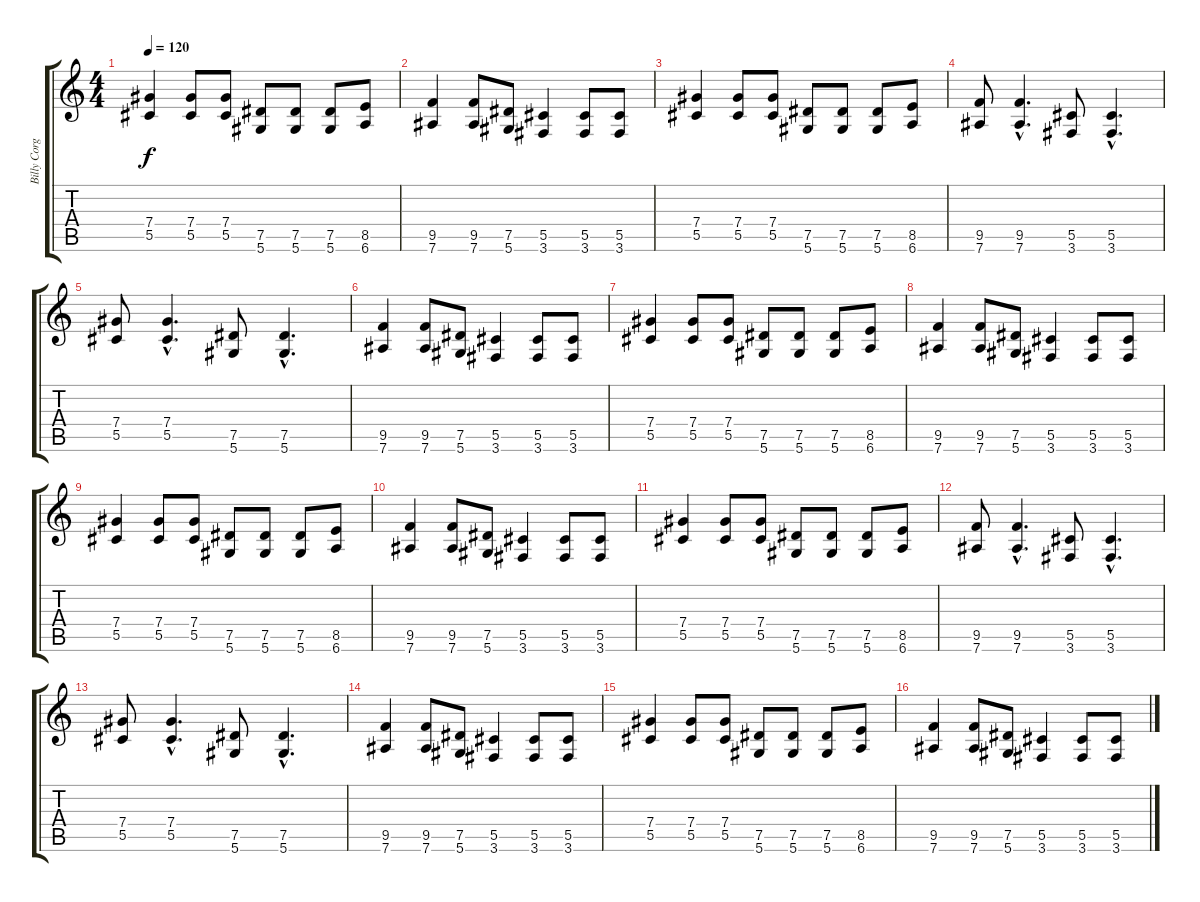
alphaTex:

\track ("Billy Corgan" "Billy Corg") {instrument electricguitarjazz}
\staff {score tabs}
\tuning (Eb4 Bb3 Gb3 Db3 Ab2 Eb2) {hide}
\ts (4 4)
\tempo 120
\clef g2
\ks c
(7.4 5.5).4{dy f} (7.4 5.5).8 (7.4 5.5).8 (7.5 5.6).8 (7.5 5.6).8 (7.5 5.6).8 (8.5 6.6).8 |
(9.5 7.6).4 (9.5 7.6).8 (7.5 5.6).8 (5.5 3.6).4 (5.5 3.6).8 (5.5 3.6).8 |
(7.4 5.5).4 (7.4 5.5).8 (7.4 5.5).8 (7.5 5.6).8 (7.5 5.6).8 (7.5 5.6).8 (8.5 6.6).8 |
(9.5 7.6).8 (9.5{hac} 7.6{hac}).4{d} (5.5 3.6).8 (5.5{hac} 3.6{hac}).4{d} |
(7.4 5.5).8 (7.4{hac} 5.5{hac}).4{d} (7.5 5.6).8 (7.5{hac} 5.6{hac}).4{d} |
(9.5 7.6).4 (9.5 7.6).8 (7.5 5.6).8 (5.5 3.6).4 (5.5 3.6).8 (5.5 3.6).8 |
(7.4 5.5).4 (7.4 5.5).8 (7.4 5.5).8 (7.5 5.6).8 (7.5 5.6).8 (7.5 5.6).8 (8.5 6.6).8 |
(9.5 7.6).4 (9.5 7.6).8 (7.5 5.6).8 (5.5 3.6).4 (5.5 3.6).8 (5.5 3.6).8 |
(7.4 5.5).4 (7.4 5.5).8 (7.4 5.5).8 (7.5 5.6).8 (7.5 5.6).8 (7.5 5.6).8 (8.5 6.6).8 |
(9.5 7.6).4 (9.5 7.6).8 (7.5 5.6).8 (5.5 3.6).4 (5.5 3.6).8 (5.5 3.6).8 |
(7.4 5.5).4 (7.4 5.5).8 (7.4 5.5).8 (7.5 5.6).8 (7.5 5.6).8 (7.5 5.6).8 (8.5 6.6).8 |
(9.5 7.6).8 (9.5{hac} 7.6{hac}).4{d} (5.5 3.6).8 (5.5{hac} 3.6{hac}).4{d} |
(7.4 5.5).8 (7.4{hac} 5.5{hac}).4{d} (7.5 5.6).8 (7.5{hac} 5.6{hac}).4{d} |
(9.5 7.6).4 (9.5 7.6).8 (7.5 5.6).8 (5.5 3.6).4 (5.5 3.6).8 (5.5 3.6).8 |
(7.4 5.5).4 (7.4 5.5).8 (7.4 5.5).8 (7.5 5.6).8 (7.5 5.6).8 (7.5 5.6).8 (8.5 6.6).8 |
(9.5 7.6).4 (9.5 7.6).8 (7.5 5.6).8 (5.5 3.6).4 (5.5 3.6).8 (5.5 3.6).8
